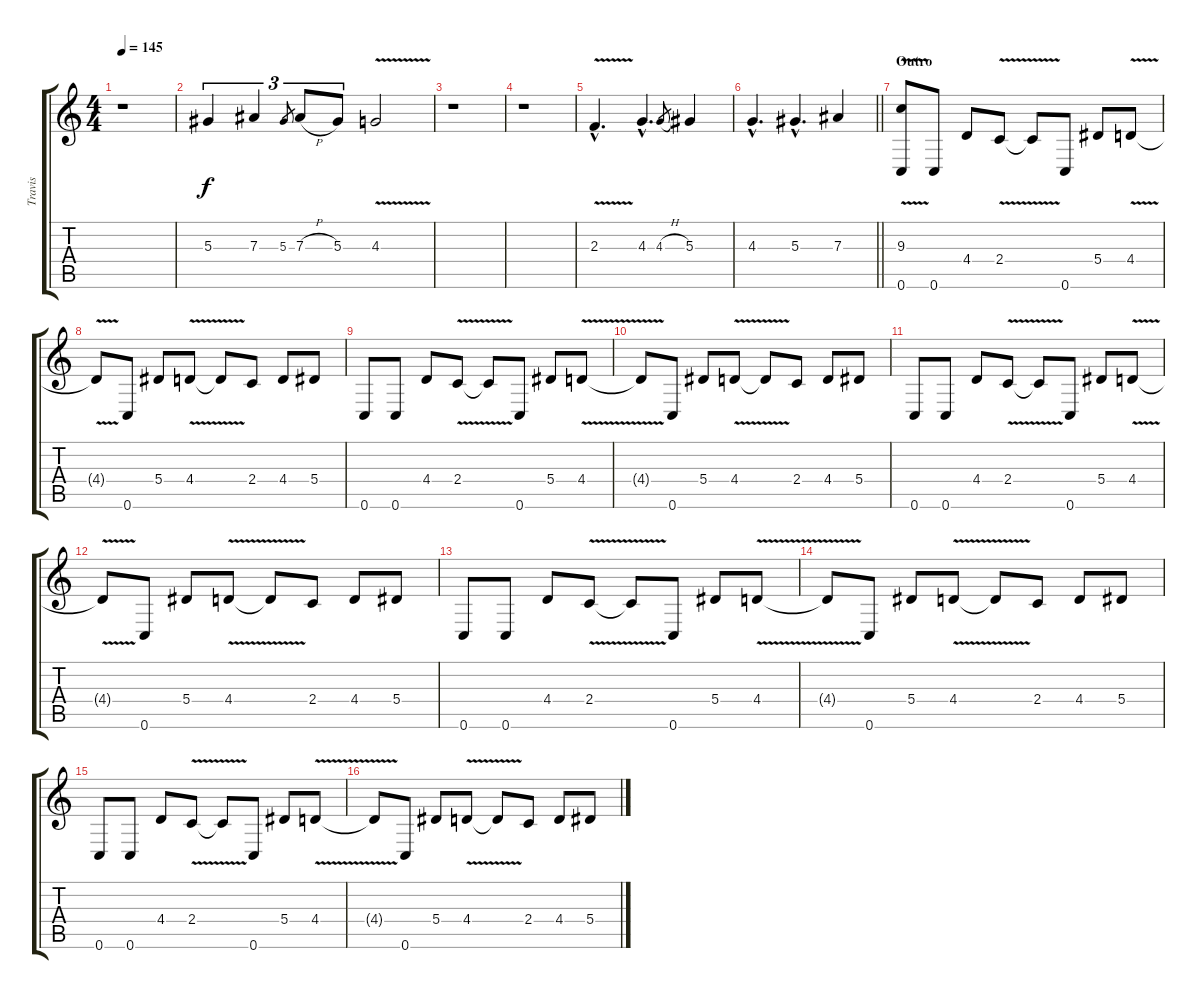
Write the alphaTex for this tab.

\track ("Travis" "Travis") {instrument distortionguitar}
\staff {score tabs}
\tuning (C4 G3 Eb3 Bb2 F2 C2) {hide}
\ts (4 4)
\tempo 145
\clef g2
\ks c
r.1{dy f} |
5.3.4{tu (3 2)} 7.3.4{tu (3 2)} 5.3.8{gr} 7.3{h}.8{tu (3 2)} 5.3.8{tu (3 2)} 4.3{v}.2 |
r.1 |
r.1 |
2.3{v hac}.4{d} 4.3{hac}.4{d} 4.3{h}.8{gr} 5.3.4 |
\barLineRight lightlight
4.3{hac}.4{d} 5.3{hac}.4{d} 7.3.4 |
\section ("" "Outro")
(9.3{v} 0.6).8 0.6.8 4.4.8 2.4{v}.8 2.4{t}.8 0.6.8 5.4.8 4.4{v}.8 |
4.4{t}.8 0.6.8 5.4.8 4.4{v}.8 4.4{t}.8 2.4.8 4.4.8 5.4.8 |
0.6.8 0.6.8 4.4.8 2.4{v}.8 2.4{t}.8 0.6.8 5.4.8 4.4{v}.8 |
4.4{t}.8 0.6.8 5.4.8 4.4{v}.8 4.4{t}.8 2.4.8 4.4.8 5.4.8 |
0.6.8 0.6.8 4.4.8 2.4{v}.8 2.4{t}.8 0.6.8 5.4.8 4.4{v}.8 |
4.4{t}.8 0.6.8 5.4.8 4.4{v}.8 4.4{t}.8 2.4.8 4.4.8 5.4.8 |
0.6.8 0.6.8 4.4.8 2.4{v}.8 2.4{t}.8 0.6.8 5.4.8 4.4{v}.8 |
4.4{t}.8 0.6.8 5.4.8 4.4{v}.8 4.4{t}.8 2.4.8 4.4.8 5.4.8 |
0.6.8 0.6.8 4.4.8 2.4{v}.8 2.4{t}.8 0.6.8 5.4.8 4.4{v}.8 |
4.4{t}.8 0.6.8 5.4.8 4.4{v}.8 4.4{t}.8 2.4.8 4.4.8 5.4.8
